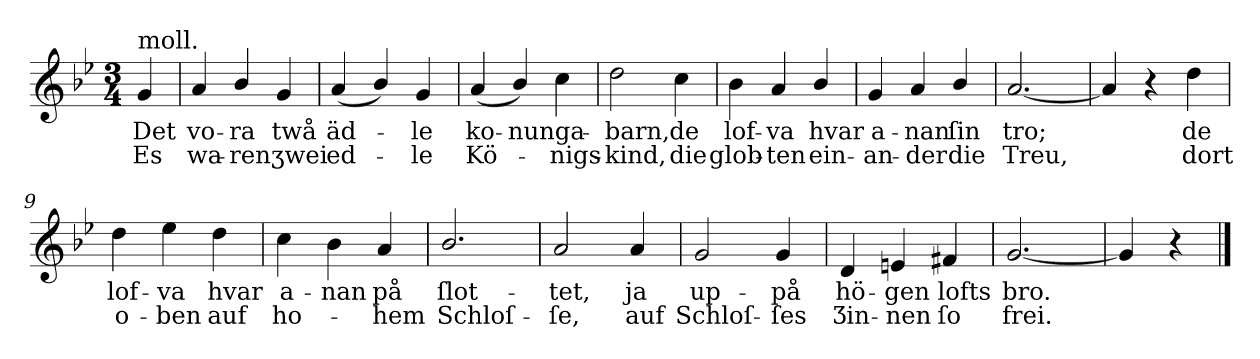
**kern	**text	**text
*part1	*part1	*part1
*staff1	*staff1	*staff1
*k[b-e-]	*	*
*g:	*	*
*M3/4	*	*
=	=	=
!LO:TX:a:t=moll.	!	!
4g	Det	Es
=1	=1	=1
4a	vo-	wa-
4b-/	-ra	-ren
4g	twå	ʒwei
=2	=2	=2
(<4a	äd-	ed-
4b-/)	.	.
4g	-le	-le
=3	=3	=3
(4a	ko-	Kö-
4b-/)	-nunga-	.
4cc	.	-nigs-
=4	=4	=4
2dd	-barn,	-kind,
4cc	de	die
=5	=5	=5
4b-	lof-	glob-
4a	-va	-ten
4b-/	hvar	ein-
=6	=6	=6
4g	a-	-an-
4a	-nan	-der
4b-/	ſin	die
=7	=7	=7
[2.a	tro;	Treu,
=8	=8	=8
4a]	.	.
4r	.	.
4dd	de	dort
=9	=9	=9
4dd	lof-	o-
4ee-	-va	-ben
4dd	hvar	auf
=10	=10	=10
4cc	a-	ho-
4b-	-nan	.
4a	på	-hem
=11	=11	=11
2.b-/	ſlot-	Schloſ-
=12	=12	=12
2a	-tet,	-ſe,
4a	ja	auf
=13	=13	=13
2g	up-	Schloſ-
4g	-på	-ſes
=14	=14	=14
4d	hö-	Ʒin-
4en	-gen	-nen
4f#X	lofts	ſo
=15	=15	=15
[2.g	bro.	frei.
=16	=16	=16
4g]	.	.
4r	.	.
==	==	==
*-	*-	*-
